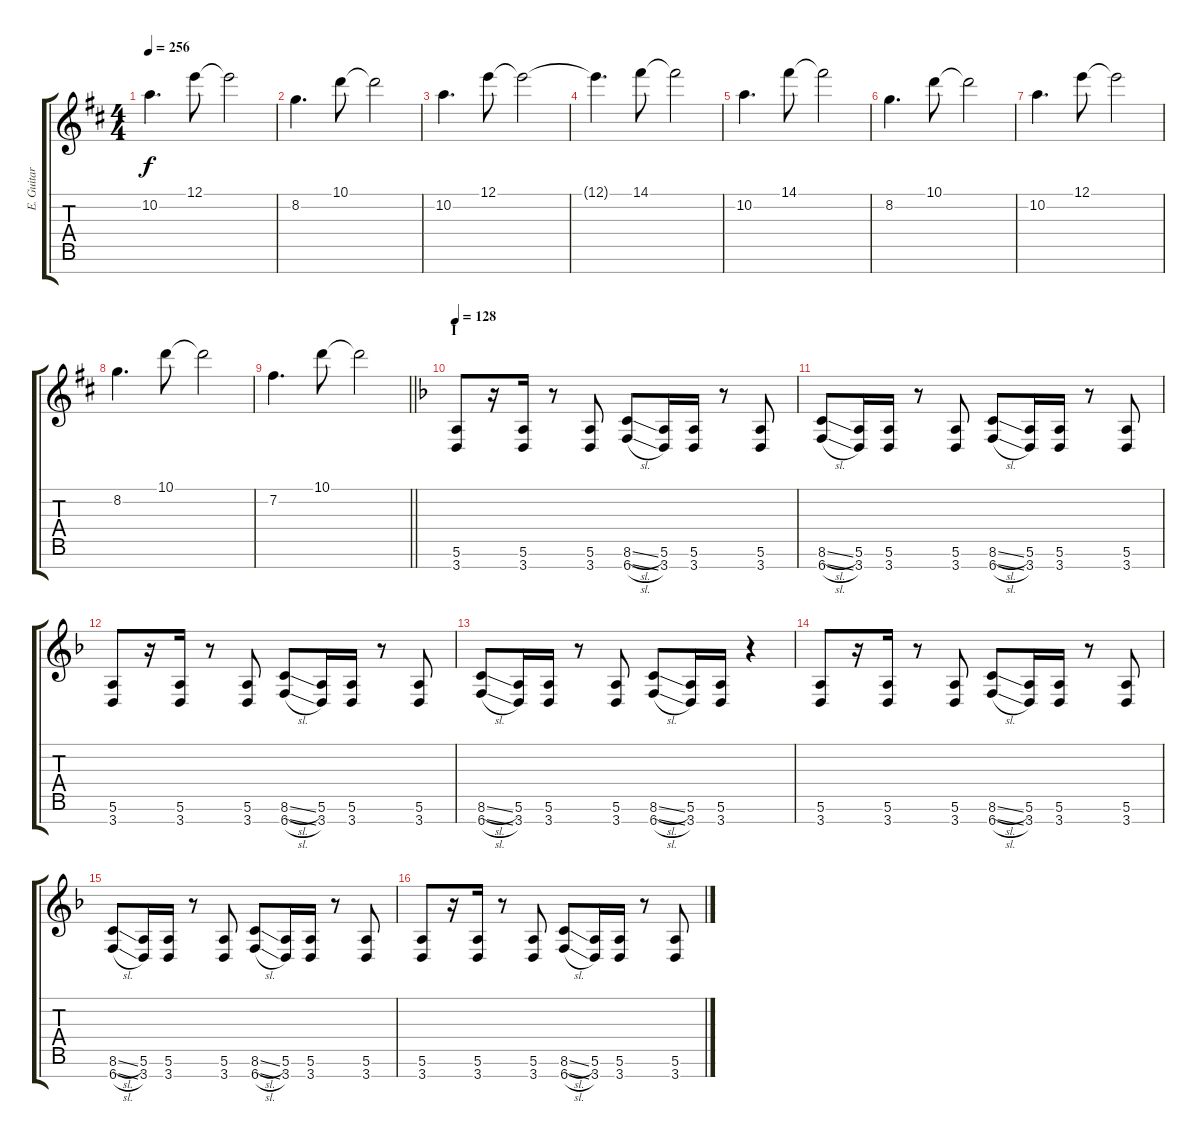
\track ("E. Guitar II" "E. Guitar ") {instrument overdrivenguitar}
\staff {score tabs}
\tuning (E4 B3 G3 D3 A2 E2 B1) {hide}
\ts (4 4)
\tempo 256
\clef g2
\ks d
10.2.4{d dy f} 12.1.8 12.1{t}.2 |
8.2.4{d} 10.1.8 10.1{t}.2 |
10.2.4{d} 12.1.8 12.1{t}.2 |
12.1{t}.4{d} 14.1.8 14.1{t}.2 |
10.2.4{d} 14.1.8 14.1{t}.2 |
8.2.4{d} 10.1.8 10.1{t}.2 |
10.2.4{d} 12.1.8 12.1{t}.2 |
8.2.4{d} 10.1.8 10.1{t}.2 |
\barLineRight lightlight
7.2.4{d} 10.1.8 10.1{t}.2 |
\section ("" "I")
\tempo 128
\ks f
(5.6 3.7).8 r.16 (5.6 3.7).16 r.8 (5.6 3.7).8 (8.6{sl} 6.7{sl}).8 (5.6 3.7).16 (5.6 3.7).16 r.8 (5.6 3.7).8 |
(8.6{sl} 6.7{sl}).8 (5.6 3.7).16 (5.6 3.7).16 r.8 (5.6 3.7).8 (8.6{sl} 6.7{sl}).8 (5.6 3.7).16 (5.6 3.7).16 r.8 (5.6 3.7).8 |
(5.6 3.7).8 r.16 (5.6 3.7).16 r.8 (5.6 3.7).8 (8.6{sl} 6.7{sl}).8 (5.6 3.7).16 (5.6 3.7).16 r.8 (5.6 3.7).8 |
(8.6{sl} 6.7{sl}).8 (5.6 3.7).16 (5.6 3.7).16 r.8 (5.6 3.7).8 (8.6{sl} 6.7{sl}).8 (5.6 3.7).16 (5.6 3.7).16 r.4 |
(5.6 3.7).8 r.16 (5.6 3.7).16 r.8 (5.6 3.7).8 (8.6{sl} 6.7{sl}).8 (5.6 3.7).16 (5.6 3.7).16 r.8 (5.6 3.7).8 |
(8.6{sl} 6.7{sl}).8 (5.6 3.7).16 (5.6 3.7).16 r.8 (5.6 3.7).8 (8.6{sl} 6.7{sl}).8 (5.6 3.7).16 (5.6 3.7).16 r.8 (5.6 3.7).8 |
(5.6 3.7).8 r.16 (5.6 3.7).16 r.8 (5.6 3.7).8 (8.6{sl} 6.7{sl}).8 (5.6 3.7).16 (5.6 3.7).16 r.8 (5.6 3.7).8
